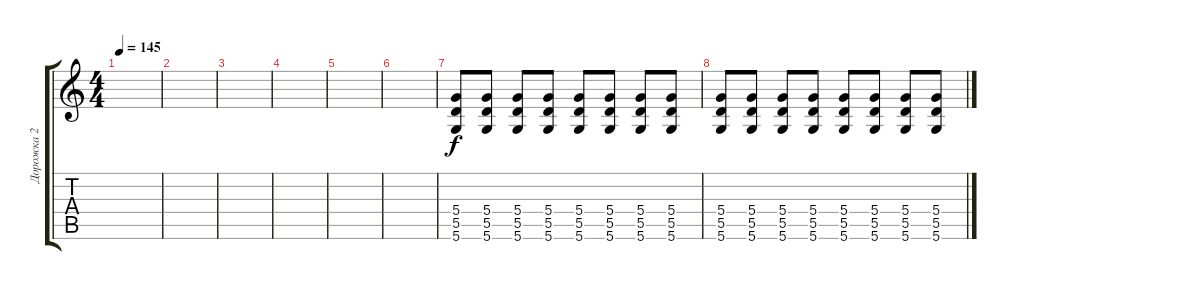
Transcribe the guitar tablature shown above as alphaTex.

\track ("Дорожка 2" "Дорожка 2") {instrument overdrivenguitar}
\staff {score tabs}
\tuning (E4 B3 G3 D3 A2 D2) {hide}
\ts (4 4)
\tempo 145
\clef g2
\ks c
|
|
|
|
|
|
(5.4 5.5 5.6).8 (5.4 5.5 5.6).8 (5.4 5.5 5.6).8 (5.4 5.5 5.6).8 (5.4 5.5 5.6).8 (5.4 5.5 5.6).8 (5.4 5.5 5.6).8 (5.4 5.5 5.6).8 |
(5.4 5.5 5.6).8 (5.4 5.5 5.6).8 (5.4 5.5 5.6).8 (5.4 5.5 5.6).8 (5.4 5.5 5.6).8 (5.4 5.5 5.6).8 (5.4 5.5 5.6).8 (5.4 5.5 5.6).8
